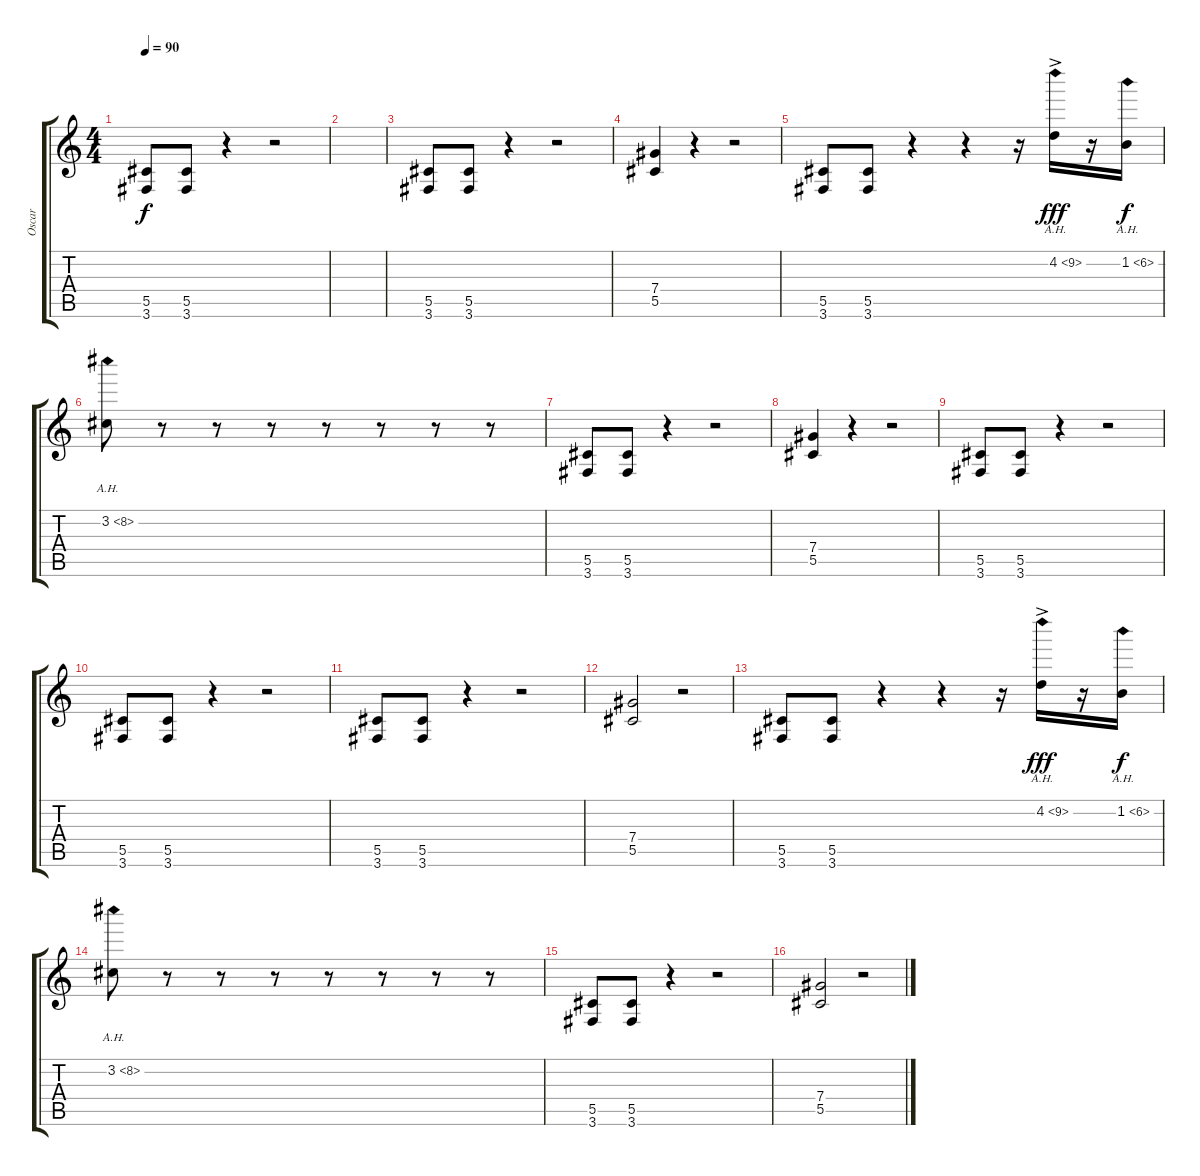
\track ("Oscar" "Oscar") {instrument distortionguitar}
\staff {score tabs}
\tuning (Eb4 Bb3 Gb3 Db3 Ab2 Eb2) {hide}
\ts (4 4)
\tempo 90
\clef g2
\ks c
(5.5 3.6).8{dy f instrument distortionguitar} (5.5 3.6).8 r.4 r.2 |
|
(5.5 3.6).8 (5.5 3.6).8 r.4 r.2 |
(7.4 5.5).4 r.4 r.2 |
(5.5 3.6).8 (5.5 3.6).8 r.4 r.4 r.16 4.2{ah 5 ac}.16{dy fff} r.16 1.2{ah 5}.16{dy f} |
3.2{ah 5}.8 r.8 r.8 r.8 r.8 r.8 r.8 r.8 |
(5.5 3.6).8 (5.5 3.6).8 r.4 r.2 |
(7.4 5.5).4 r.4 r.2 |
(5.5 3.6).8 (5.5 3.6).8 r.4 r.2 |
(5.5 3.6).8 (5.5 3.6).8 r.4 r.2 |
(5.5 3.6).8 (5.5 3.6).8 r.4 r.2 |
(7.4 5.5).2 r.2 |
(5.5 3.6).8 (5.5 3.6).8 r.4 r.4 r.16 4.2{ah 5 ac}.16{dy fff} r.16 1.2{ah 5}.16{dy f} |
3.2{ah 5}.8 r.8 r.8 r.8 r.8 r.8 r.8 r.8 |
(5.5 3.6).8 (5.5 3.6).8 r.4 r.2 |
(7.4 5.5).2 r.2
